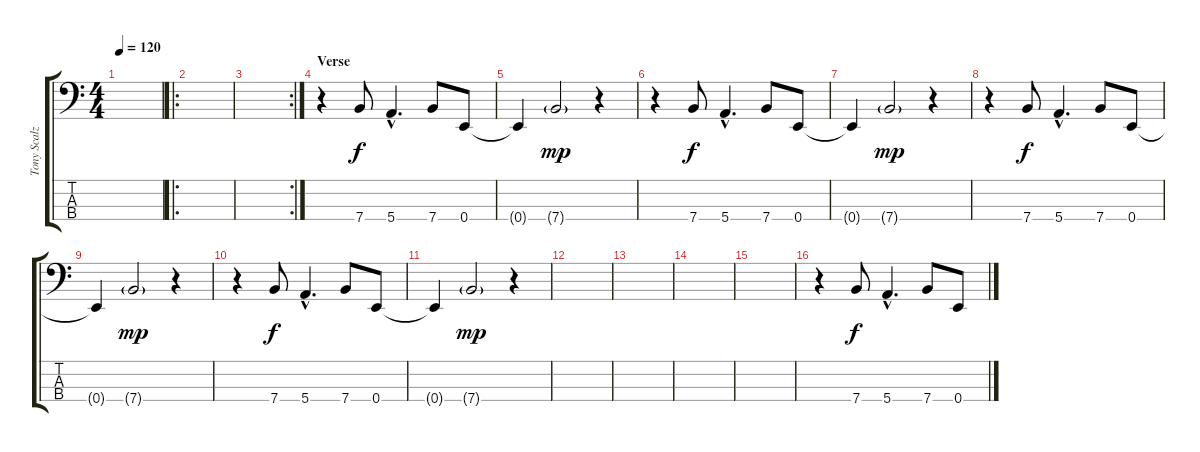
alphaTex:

\track ("Tony Scalzo" "Tony Scalz") {instrument synthbass2}
\staff {score tabs}
\tuning (G2 D2 A1 E1) {hide}
\ts (4 4)
\tempo 120
\clef f4
\ks c
|
\ro
|
\rc 2
|
\section ("" "Verse")
r.4 7.4.8 5.4{hac}.4{d} 7.4.8 0.4.8 |
0.4{t}.4 7.4{g}.2{dy mp} r.4 |
r.4 7.4.8{dy f} 5.4{hac}.4{d} 7.4.8 0.4.8 |
0.4{t}.4 7.4{g}.2{dy mp} r.4 |
r.4 7.4.8{dy f} 5.4{hac}.4{d} 7.4.8 0.4.8 |
0.4{t}.4 7.4{g}.2{dy mp} r.4 |
r.4 7.4.8{dy f} 5.4{hac}.4{d} 7.4.8 0.4.8 |
0.4{t}.4 7.4{g}.2{dy mp} r.4 |
|
|
|
|
r.4 7.4.8{dy f} 5.4{hac}.4{d} 7.4.8 0.4.8
